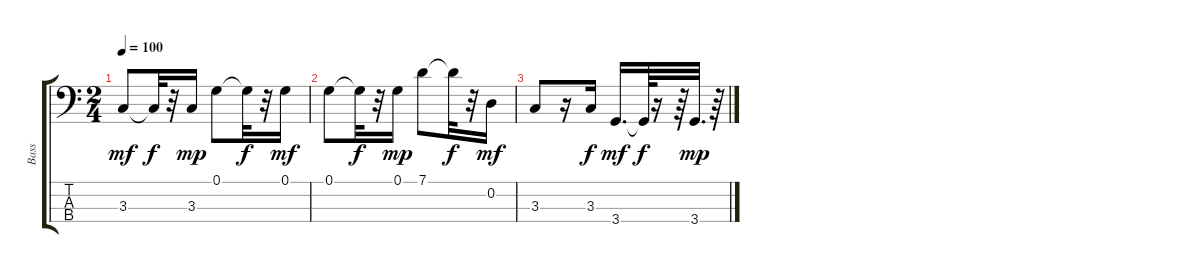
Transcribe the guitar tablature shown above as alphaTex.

\track ("Bass" "Bass") {instrument acousticbass}
\staff {score tabs}
\tuning (G2 D2 A1 E1) {hide}
\ts (2 4)
\tempo 100
\clef f4
\ks c
3.3.8{dy mf} 3.3{t}.32{dy f} r.32 3.3.16{dy mp} 0.1.8 0.1{t}.32{dy f} r.32 0.1.16{dy mf} |
0.1.8 0.1{t}.32{dy f} r.32 0.1.16{dy mp} 7.1.8 7.1{t}.32{dy f} r.32 0.2.16{dy mf} |
3.3.8 r.16 3.3.16{dy f} 3.4.16{d dy mf} 3.4{t}.64{dy f} r.16 r.64 3.4.32{d dy mp} r.64
